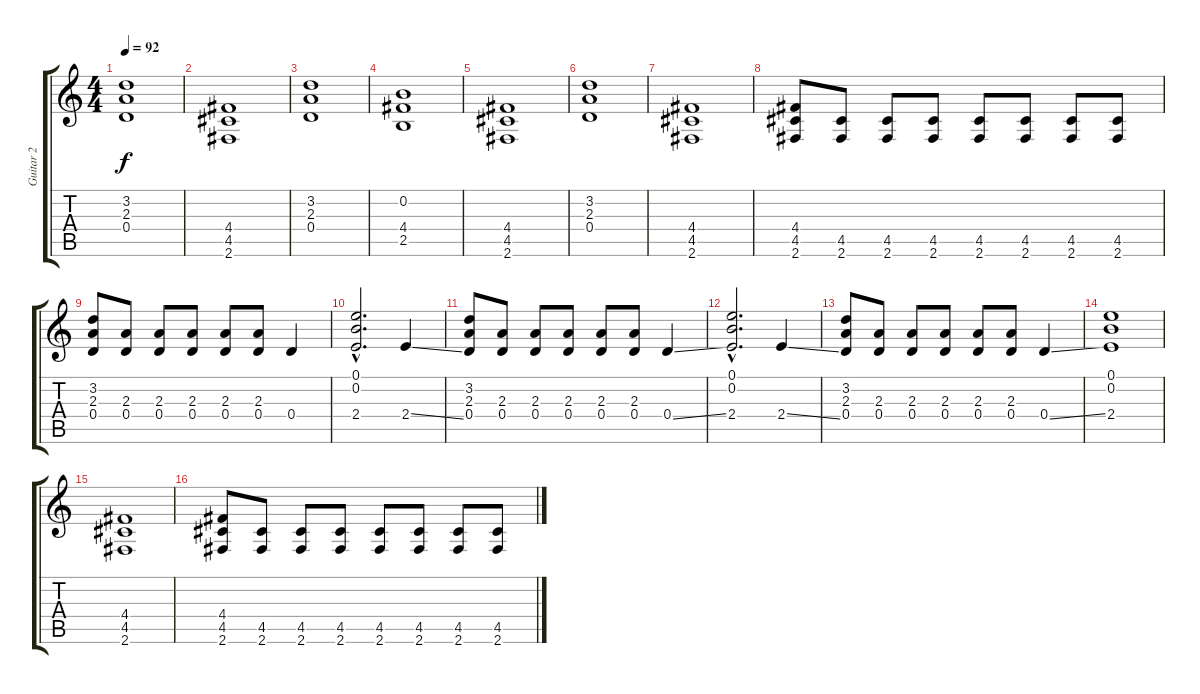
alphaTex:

\track ("Guitar 2" "Guitar 2") {instrument electricguitarclean}
\staff {score tabs}
\tuning (E4 B3 G3 D3 A2 E2) {hide}
\ts (4 4)
\tempo 92
\clef g2
\ks c
(3.2 2.3 0.4).1{dy f} |
(4.4 4.5 2.6).1 |
(3.2 2.3 0.4).1 |
(0.2 4.4 2.5).1 |
(4.4 4.5 2.6).1 |
(3.2 2.3 0.4).1 |
(4.4 4.5 2.6).1 |
(4.4 4.5 2.6).8 (4.5 2.6).8 (4.5 2.6).8 (4.5 2.6).8 (4.5 2.6).8 (4.5 2.6).8 (4.5 2.6).8 (4.5 2.6).8 |
(3.2 2.3 0.4).8 (2.3 0.4).8 (2.3 0.4).8 (2.3 0.4).8 (2.3 0.4).8 (2.3 0.4).8 0.4.4 |
(0.1{hac} 0.2{hac} 2.4{hac}).2{d} 2.4{ss}.4 |
(3.2 2.3 0.4).8 (2.3 0.4).8 (2.3 0.4).8 (2.3 0.4).8 (2.3 0.4).8 (2.3 0.4).8 0.4{ss}.4 |
(0.1{hac} 0.2{hac} 2.4{hac}).2{d} 2.4{ss}.4 |
(3.2 2.3 0.4).8 (2.3 0.4).8 (2.3 0.4).8 (2.3 0.4).8 (2.3 0.4).8 (2.3 0.4).8 0.4{ss}.4 |
(0.1 0.2 2.4).1 |
(4.4 4.5 2.6).1 |
(4.4 4.5 2.6).8 (4.5 2.6).8 (4.5 2.6).8 (4.5 2.6).8 (4.5 2.6).8 (4.5 2.6).8 (4.5 2.6).8 (4.5 2.6).8
